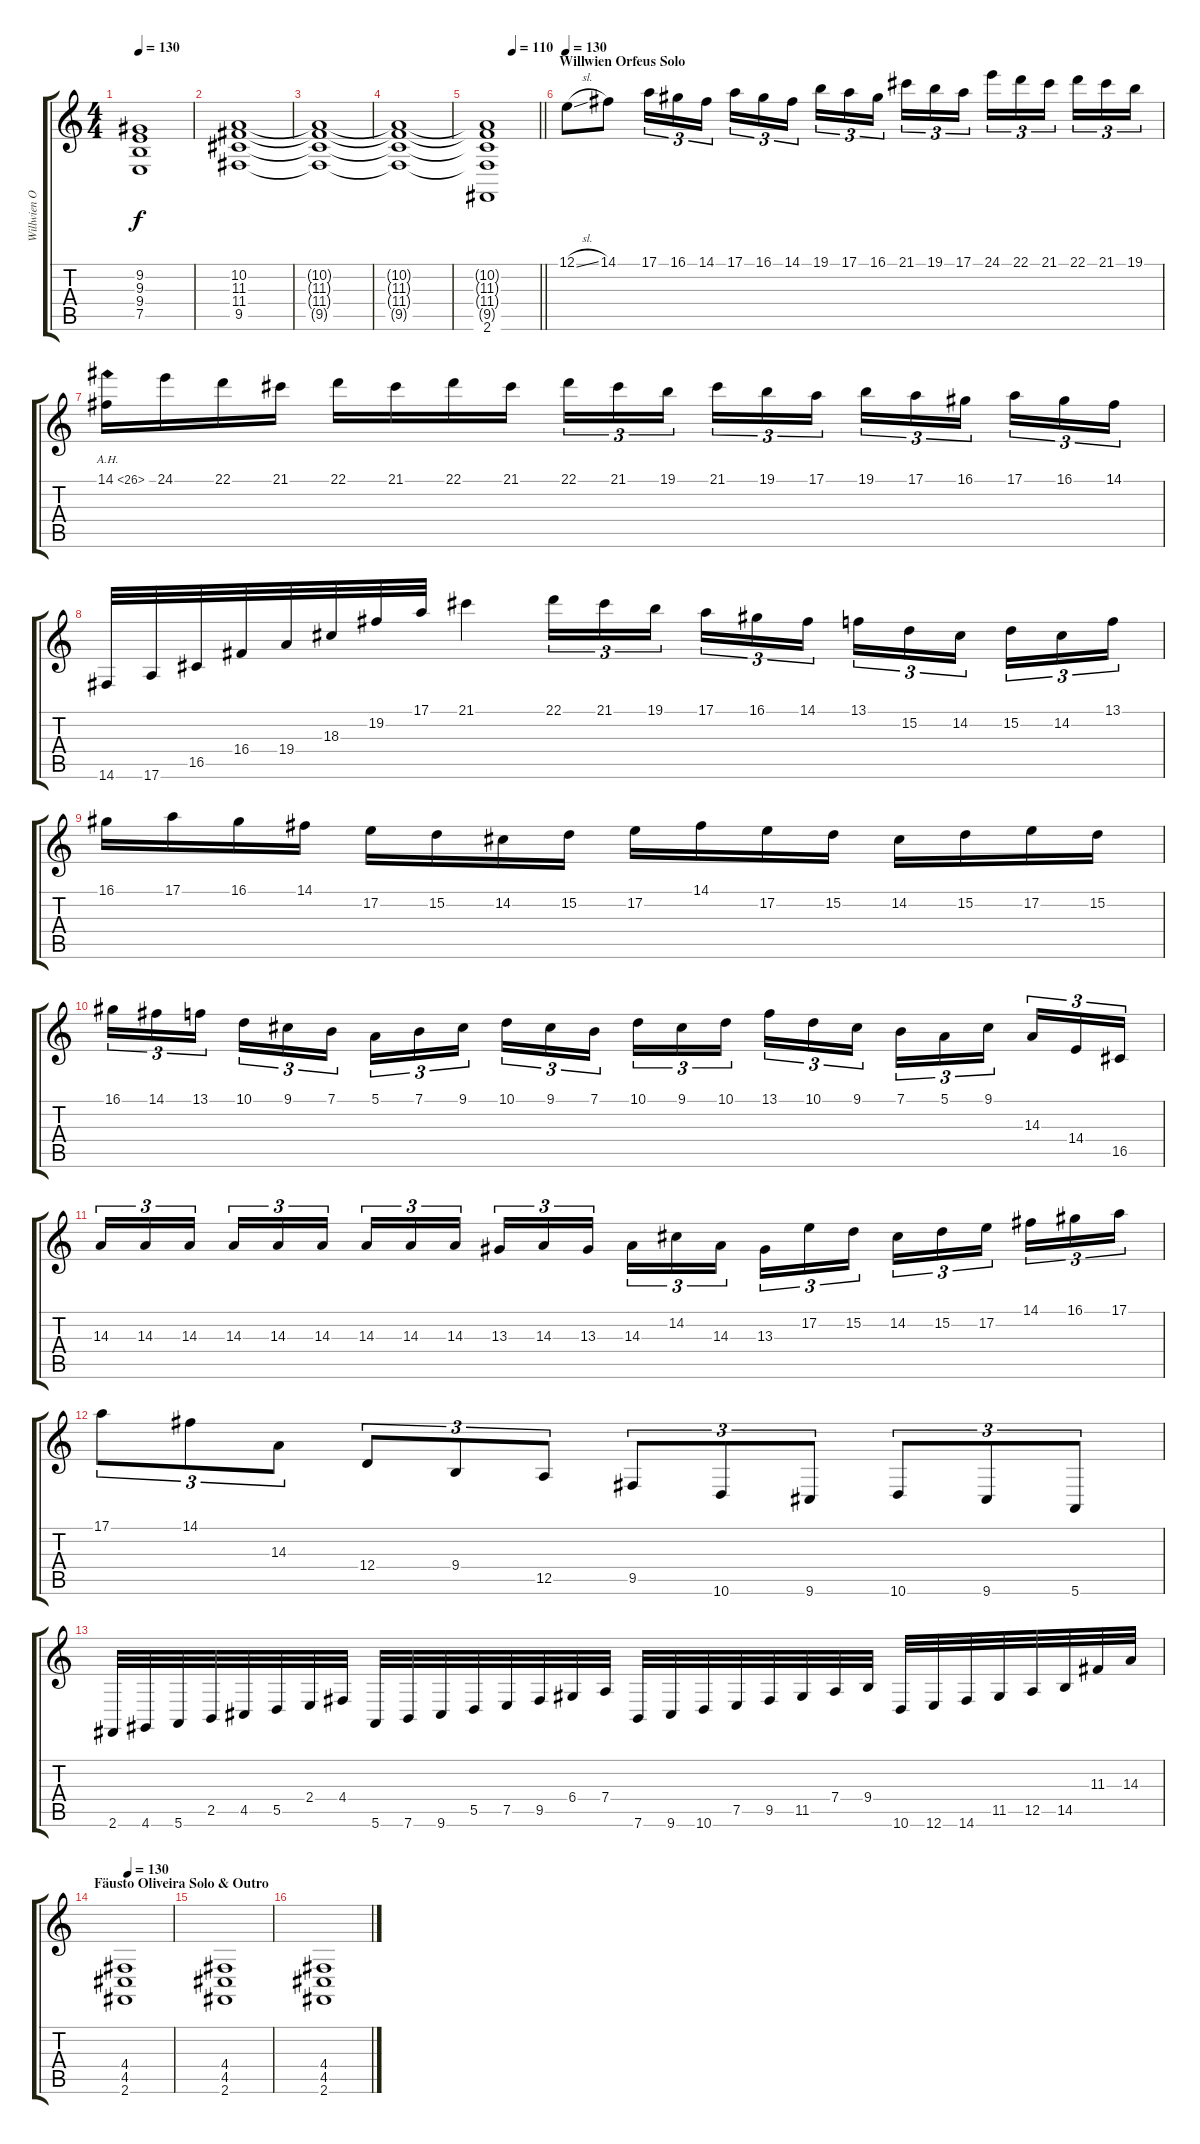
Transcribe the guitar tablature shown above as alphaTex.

\track ("Willwien Orfeus (Keyboard Master)" "Willwien O") {instrument stringensemble1}
\staff {score tabs}
\tuning (E4 B3 G3 D3 A2 E2) {hide}
\ts (4 4)
\tempo 130
\clef g2
\ks c
(9.2 9.3 9.4 7.5).1{dy f} |
(10.2 11.3 11.4 9.5).1 |
(10.2{t} 11.3{t} 11.4{t} 9.5{t}).1 |
(10.2{t} 11.3{t} 11.4{t} 9.5{t}).1 |
\tempo (110 0.5)
\barLineRight lightlight
(10.2{t} 11.3{t} 11.4{t} 9.5{t} 2.6).1 |
\section ("" "Willwien Orfeus Solo")
\tempo 130
12.1{sl}.8{instrument lead2sawtooth} 14.1.8 17.1.16{tu (3 2)} 16.1.16{tu (3 2)} 14.1.16{tu (3 2)} 17.1.16{tu (3 2)} 16.1.16{tu (3 2)} 14.1.16{tu (3 2)} 19.1.16{tu (3 2)} 17.1.16{tu (3 2)} 16.1.16{tu (3 2)} 21.1.16{tu (3 2)} 19.1.16{tu (3 2)} 17.1.16{tu (3 2)} 24.1.16{tu (3 2)} 22.1.16{tu (3 2)} 21.1.16{tu (3 2)} 22.1.16{tu (3 2)} 21.1.16{tu (3 2)} 19.1.16{tu (3 2)} |
14.1{ah 12}.16 24.1.16 22.1.16 21.1.16 22.1.16 21.1.16 22.1.16 21.1.16 22.1.16{tu (3 2)} 21.1.16{tu (3 2)} 19.1.16{tu (3 2)} 21.1.16{tu (3 2)} 19.1.16{tu (3 2)} 17.1.16{tu (3 2)} 19.1.16{tu (3 2)} 17.1.16{tu (3 2)} 16.1.16{tu (3 2)} 17.1.16{tu (3 2)} 16.1.16{tu (3 2)} 14.1.16{tu (3 2)} |
14.6.32 17.6.32 16.5.32 16.4.32 19.4.32 18.3.32 19.2.32 17.1.32 21.1.4 22.1.16{tu (3 2)} 21.1.16{tu (3 2)} 19.1.16{tu (3 2)} 17.1.16{tu (3 2)} 16.1.16{tu (3 2)} 14.1.16{tu (3 2)} 13.1.16{tu (3 2)} 15.2.16{tu (3 2)} 14.2.16{tu (3 2)} 15.2.16{tu (3 2)} 14.2.16{tu (3 2)} 13.1.16{tu (3 2)} |
16.1.16 17.1.16 16.1.16 14.1.16 17.2.16 15.2.16 14.2.16 15.2.16 17.2.16 14.1.16 17.2.16 15.2.16 14.2.16 15.2.16 17.2.16 15.2.16 |
16.1.16{tu (3 2)} 14.1.16{tu (3 2)} 13.1.16{tu (3 2)} 10.1.16{tu (3 2)} 9.1.16{tu (3 2)} 7.1.16{tu (3 2)} 5.1.16{tu (3 2)} 7.1.16{tu (3 2)} 9.1.16{tu (3 2)} 10.1.16{tu (3 2)} 9.1.16{tu (3 2)} 7.1.16{tu (3 2)} 10.1.16{tu (3 2)} 9.1.16{tu (3 2)} 10.1.16{tu (3 2)} 13.1.16{tu (3 2)} 10.1.16{tu (3 2)} 9.1.16{tu (3 2)} 7.1.16{tu (3 2)} 5.1.16{tu (3 2)} 9.1.16{tu (3 2)} 14.3.16{tu (3 2)} 14.4.16{tu (3 2)} 16.5.16{tu (3 2)} |
14.3.16{tu (3 2)} 14.3.16{tu (3 2)} 14.3.16{tu (3 2)} 14.3.16{tu (3 2)} 14.3.16{tu (3 2)} 14.3.16{tu (3 2)} 14.3.16{tu (3 2)} 14.3.16{tu (3 2)} 14.3.16{tu (3 2)} 13.3.16{tu (3 2)} 14.3.16{tu (3 2)} 13.3.16{tu (3 2)} 14.3.16{tu (3 2)} 14.2.16{tu (3 2)} 14.3.16{tu (3 2)} 13.3.16{tu (3 2)} 17.2.16{tu (3 2)} 15.2.16{tu (3 2)} 14.2.16{tu (3 2)} 15.2.16{tu (3 2)} 17.2.16{tu (3 2)} 14.1.16{tu (3 2)} 16.1.16{tu (3 2)} 17.1.16{tu (3 2)} |
17.1.8{tu (3 2)} 14.1.8{tu (3 2)} 14.3.8{tu (3 2)} 12.4.8{tu (3 2)} 9.4.8{tu (3 2)} 12.5.8{tu (3 2)} 9.5.8{tu (3 2)} 10.6.8{tu (3 2)} 9.6.8{tu (3 2)} 10.6.8{tu (3 2)} 9.6.8{tu (3 2)} 5.6.8{tu (3 2)} |
2.6.32 4.6.32 5.6.32 2.5.32 4.5.32 5.5.32 2.4.32 4.4.32 5.6.32 7.6.32 9.6.32 5.5.32 7.5.32 9.5.32 6.4.32 7.4.32 7.6.32 9.6.32 10.6.32 7.5.32 9.5.32 11.5.32 7.4.32 9.4.32 10.6.32 12.6.32 14.6.32 11.5.32 12.5.32 14.5.32 11.3.32 14.3.32 |
\section ("" "Fäusto Oliveira Solo & Outro")
\tempo (130 0.08333333333333333)
(4.4 4.5 2.6).1{instrument stringensemble1} |
(4.4 4.5 2.6).1 |
(4.4 4.5 2.6).1
